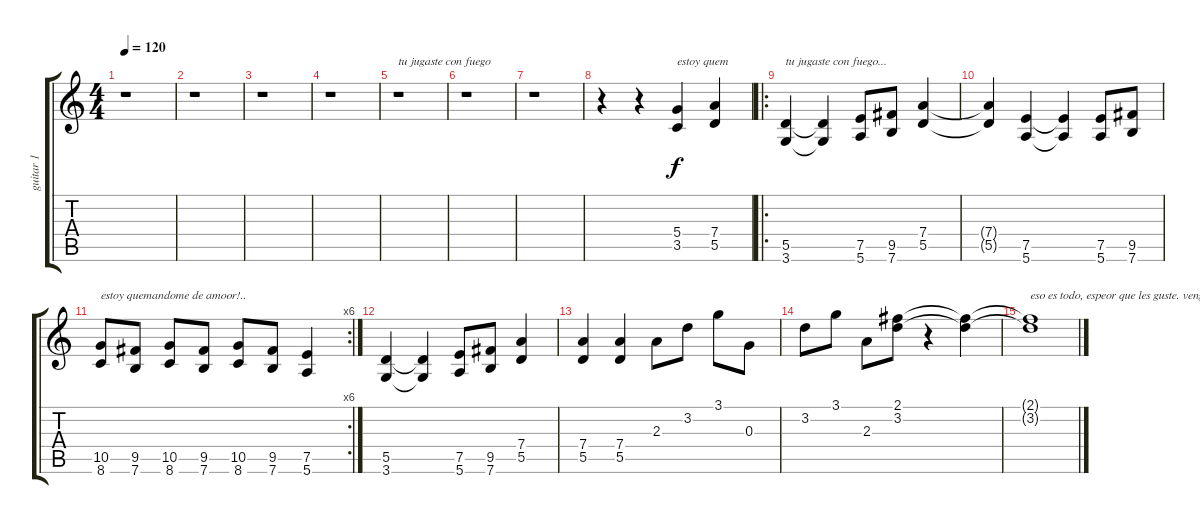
\track ("guitar 1" "guitar 1") {instrument distortionguitar}
\staff {score tabs}
\tuning (E4 B3 G3 D3 A2 E2) {hide}
\ts (4 4)
\tempo 120
\clef g2
\ks c
r.1{dy f} |
r.1 |
r.1 |
r.1 |
r.1{txt "tu jugaste con fuego "} |
r.1 |
r.1 |
r.4 r.4 (5.4 3.5).4{txt "estoy quem"} (7.4 5.5).4 |
\ro
(5.5 3.6).4{txt "tu jugaste con fuego..."} (5.5{t} 3.6{t}).4 (7.5 5.6).8 (9.5 7.6).8 (7.4 5.5).4 |
(7.4{t} 5.5{t}).4 (7.5 5.6).4 (7.5{t} 5.6{t}).4 (7.5 5.6).8 (9.5 7.6).8 |
\rc 6
(10.5 8.6).8{txt "estoy quemandome de amoor!.."} (9.5 7.6).8 (10.5 8.6).8 (9.5 7.6).8 (10.5 8.6).8 (9.5 7.6).8 (7.5 5.6).4 |
(5.5 3.6).4 (5.5{t} 3.6{t}).4 (7.5 5.6).8 (9.5 7.6).8 (7.4 5.5).4 |
(7.4 5.5).4 (7.4 5.5).4 2.3.8 3.2.8 3.1.8 0.3.8 |
3.2.8 3.1.8 2.3.8 (2.1 3.2).8 r.4 (2.1{t} 3.2{t}).4 |
(2.1{t} 3.2{t}).1{txt "eso es todo, espeor que les guste. venga MODERATTO"}
